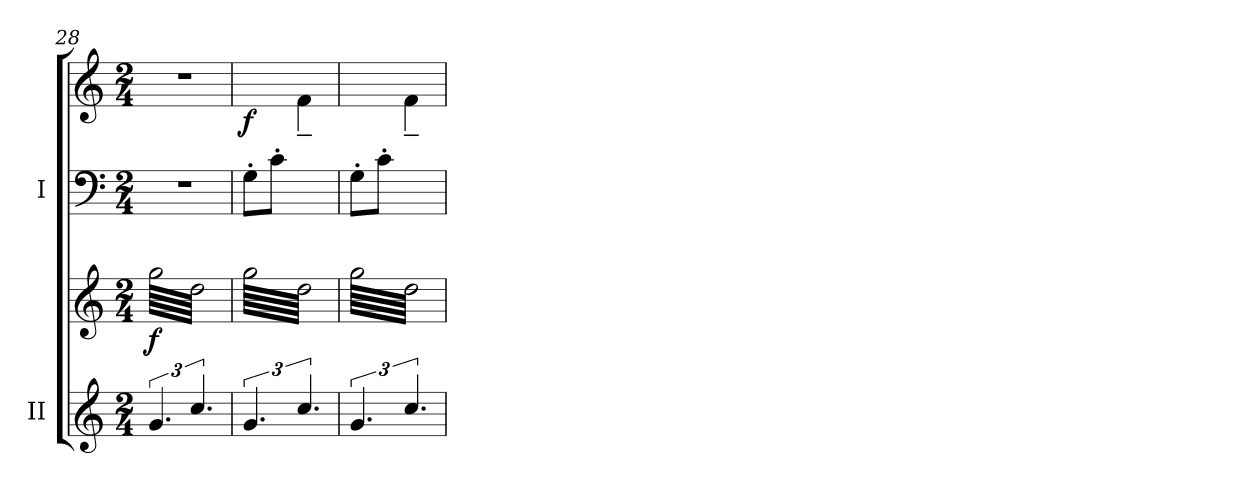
**kern	**kern	**dynam	**kern	**kern	**dynam
*part2	*part2	*part2	*part1	*part1	*part1
*staff4	*staff3	*staff3/4	*staff2	*staff1	*staff1/2
*I"II	*	*	*I"I	*	*
*I'II	*	*	*I'I	*	*
*clefG2	*clefG2	*	*clefF4	*clefG2	*
*k[]	*k[]	*	*k[]	*k[]	*
*M2/4	*M2/4	*	*M2/4	*M2/4	*
=28	=28	=28	=28	=28	=28
!	!	!LO:DY:b	!	!	!
*	*tremolo	*	*	*	*
6.g/	(64gg\LLLL	f	2r	2r	.
.	64dd\)	.	.	.	.
.	64gg\	.	.	.	.
.	64dd\)	.	.	.	.
.	64gg\	.	.	.	.
.	64dd\)	.	.	.	.
.	64gg\	.	.	.	.
.	64dd\)	.	.	.	.
.	64gg\	.	.	.	.
.	64dd\)	.	.	.	.
.	64gg\	.	.	.	.
.	64dd\)	.	.	.	.
.	64gg\	.	.	.	.
.	64dd\)	.	.	.	.
.	64gg\	.	.	.	.
.	64dd\)	.	.	.	.
6.cc/	64gg\	.	.	.	.
.	64dd\)	.	.	.	.
.	64gg\	.	.	.	.
.	64dd\)	.	.	.	.
.	64gg\	.	.	.	.
.	64dd\)	.	.	.	.
.	64gg\	.	.	.	.
.	64dd\)	.	.	.	.
.	64gg\	.	.	.	.
.	64dd\)	.	.	.	.
.	64gg\	.	.	.	.
.	64dd\)	.	.	.	.
.	64gg\	.	.	.	.
.	64dd\)	.	.	.	.
.	64gg\	.	.	.	.
.	64dd\)JJJJ	.	.	.	.
=29	=29	=29	=29	=29	=29
*	*	*	*	*^	*
!	!	!	!	!	!	!LO:DY:b
6.g/	(64gg\LLLL	.	8G'\L	2ryy	4ryy	f
.	64dd\)	.	.	.	.	.
.	64gg\	.	.	.	.	.
.	64dd\)	.	.	.	.	.
.	64gg\	.	.	.	.	.
.	64dd\)	.	.	.	.	.
.	64gg\	.	.	.	.	.
.	64dd\)	.	.	.	.	.
.	64gg\	.	8c'\J	.	.	.
.	64dd\)	.	.	.	.	.
.	64gg\	.	.	.	.	.
.	64dd\)	.	.	.	.	.
.	64gg\	.	.	.	.	.
.	64dd\)	.	.	.	.	.
.	64gg\	.	.	.	.	.
.	64dd\)	.	.	.	.	.
6.cc/	64gg\	.	4ryy	.	4f~\	.
.	64dd\)	.	.	.	.	.
.	64gg\	.	.	.	.	.
.	64dd\)	.	.	.	.	.
.	64gg\	.	.	.	.	.
.	64dd\)	.	.	.	.	.
.	64gg\	.	.	.	.	.
.	64dd\)	.	.	.	.	.
.	64gg\	.	.	.	.	.
.	64dd\)	.	.	.	.	.
.	64gg\	.	.	.	.	.
.	64dd\)	.	.	.	.	.
.	64gg\	.	.	.	.	.
.	64dd\)	.	.	.	.	.
.	64gg\	.	.	.	.	.
.	64dd\)JJJJ	.	.	.	.	.
=30	=30	=30	=30	=30	=30	=30
6.g/	(64gg\LLLL	.	8G'\L	2ryy	4ryy	.
.	64dd\)	.	.	.	.	.
.	64gg\	.	.	.	.	.
.	64dd\)	.	.	.	.	.
.	64gg\	.	.	.	.	.
.	64dd\)	.	.	.	.	.
.	64gg\	.	.	.	.	.
.	64dd\)	.	.	.	.	.
.	64gg\	.	8c'\J	.	.	.
.	64dd\)	.	.	.	.	.
.	64gg\	.	.	.	.	.
.	64dd\)	.	.	.	.	.
.	64gg\	.	.	.	.	.
.	64dd\)	.	.	.	.	.
.	64gg\	.	.	.	.	.
.	64dd\)	.	.	.	.	.
6.cc/	64gg\	.	4ryy	.	4f~\	.
.	64dd\)	.	.	.	.	.
.	64gg\	.	.	.	.	.
.	64dd\)	.	.	.	.	.
.	64gg\	.	.	.	.	.
.	64dd\)	.	.	.	.	.
.	64gg\	.	.	.	.	.
.	64dd\)	.	.	.	.	.
.	64gg\	.	.	.	.	.
.	64dd\)	.	.	.	.	.
.	64gg\	.	.	.	.	.
.	64dd\)	.	.	.	.	.
.	64gg\	.	.	.	.	.
.	64dd\)	.	.	.	.	.
.	64gg\	.	.	.	.	.
.	64dd\)JJJJ	.	.	.	.	.
*	*Xtremolo	*	*	*	*	*
.	.	.	.	.	.	.
.	.	.	.	.	.	.
.	.	.	.	.	.	.
.	.	.	.	.	.	.
.	.	.	.	.	.	.
.	.	.	.	.	.	.
.	.	.	.	.	.	.
.	.	.	.	.	.	.
.	.	.	.	.	.	.
.	.	.	.	.	.	.
.	.	.	.	.	.	.
.	.	.	.	.	.	.
.	.	.	.	.	.	.
.	.	.	.	.	.	.
.	.	.	.	.	.	.
.	.	.	.	.	.	.
*	*	*	*	*v	*v	*
=	=	=	=	=	=
*-	*-	*-	*-	*-	*-
